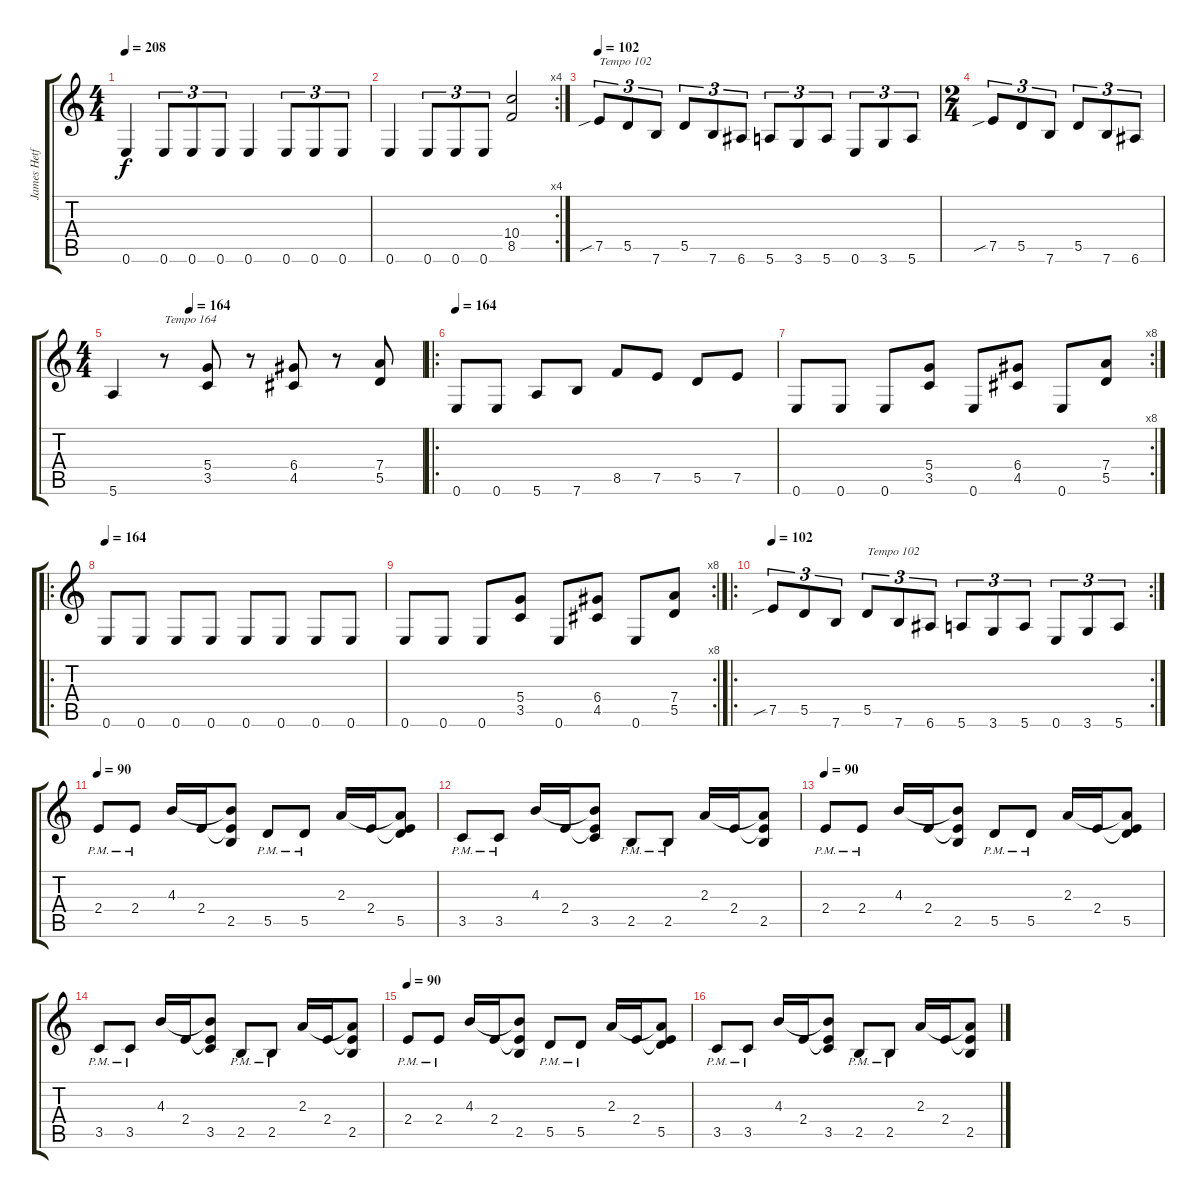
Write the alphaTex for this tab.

\track ("James Hetfield (Guitar 1)" "James Hetf") {instrument distortionguitar}
\staff {score tabs}
\tuning (E4 B3 G3 D3 A2 E2) {hide}
\ts (4 4)
\tempo 208
\clef g2
\ks c
0.6.4{dy f} 0.6.8{tu (3 2)} 0.6.8{tu (3 2)} 0.6.8{tu (3 2)} 0.6.4 0.6.8{tu (3 2)} 0.6.8{tu (3 2)} 0.6.8{tu (3 2)} |
\rc 4
0.6.4 0.6.8{tu (3 2)} 0.6.8{tu (3 2)} 0.6.8{tu (3 2)} (10.4 8.5).2 |
\tempo 102
7.5{sib}.8{tu (3 2) txt "Tempo 102"} 5.5.8{tu (3 2)} 7.6.8{tu (3 2)} 5.5.8{tu (3 2)} 7.6.8{tu (3 2)} 6.6.8{tu (3 2)} 5.6.8{tu (3 2)} 3.6.8{tu (3 2)} 5.6.8{tu (3 2)} 0.6.8{tu (3 2)} 3.6.8{tu (3 2)} 5.6.8{tu (3 2)} |
\ts (2 4)
7.5{sib}.8{tu (3 2)} 5.5.8{tu (3 2)} 7.6.8{tu (3 2)} 5.5.8{tu (3 2)} 7.6.8{tu (3 2)} 6.6.8{tu (3 2)} |
\ts (4 4)
\tempo (164 0.25)
5.6.4 r.8{txt "Tempo 164"} (5.4 3.5).8 r.8 (6.4 4.5).8 r.8 (7.4 5.5).8 |
\ro
\tempo 164
0.6.8 0.6.8 5.6.8 7.6.8 8.5.8 7.5.8 5.5.8 7.5.8 |
\rc 8
0.6.8 0.6.8 0.6.8 (5.4 3.5).8 0.6.8 (6.4 4.5).8 0.6.8 (7.4 5.5).8 |
\ro
\tempo 164
0.6.8 0.6.8 0.6.8 0.6.8 0.6.8 0.6.8 0.6.8 0.6.8 |
\rc 8
0.6.8 0.6.8 0.6.8 (5.4 3.5).8 0.6.8 (6.4 4.5).8 0.6.8 (7.4 5.5).8 |
\ro
\rc 2
\tempo 102
7.5{sib}.8{tu (3 2)} 5.5.8{tu (3 2)} 7.6.8{tu (3 2)} 5.5.8{tu (3 2) txt "Tempo 102"} 7.6.8{tu (3 2)} 6.6.8{tu (3 2)} 5.6.8{tu (3 2)} 3.6.8{tu (3 2)} 5.6.8{tu (3 2)} 0.6.8{tu (3 2)} 3.6.8{tu (3 2)} 5.6.8{tu (3 2)} |
\tempo 90
2.4{pm}.8 2.4{pm}.8 4.3.16 2.4.16 (4.3{t} 2.4{t} 2.5).8 5.5{pm}.8 5.5{pm}.8 2.3.16 2.4.16 (2.3{t} 2.4{t} 5.5).8 |
3.5{pm}.8 3.5{pm}.8 4.3.16 2.4.16 (4.3{t} 2.4{t} 3.5).8 2.5{pm}.8 2.5{pm}.8 2.3.16 2.4.16 (2.3{t} 2.4{t} 2.5).8 |
\tempo 90
2.4{pm}.8 2.4{pm}.8 4.3.16 2.4.16 (4.3{t} 2.4{t} 2.5).8 5.5{pm}.8 5.5{pm}.8 2.3.16 2.4.16 (2.3{t} 2.4{t} 5.5).8 |
3.5{pm}.8 3.5{pm}.8 4.3.16 2.4.16 (4.3{t} 2.4{t} 3.5).8 2.5{pm}.8 2.5{pm}.8 2.3.16 2.4.16 (2.3{t} 2.4{t} 2.5).8 |
\tempo 90
2.4{pm}.8 2.4{pm}.8 4.3.16 2.4.16 (4.3{t} 2.4{t} 2.5).8 5.5{pm}.8 5.5{pm}.8 2.3.16 2.4.16 (2.3{t} 2.4{t} 5.5).8 |
3.5{pm}.8 3.5{pm}.8 4.3.16 2.4.16 (4.3{t} 2.4{t} 3.5).8 2.5{pm}.8 2.5{pm}.8 2.3.16 2.4.16 (2.3{t} 2.4{t} 2.5).8
